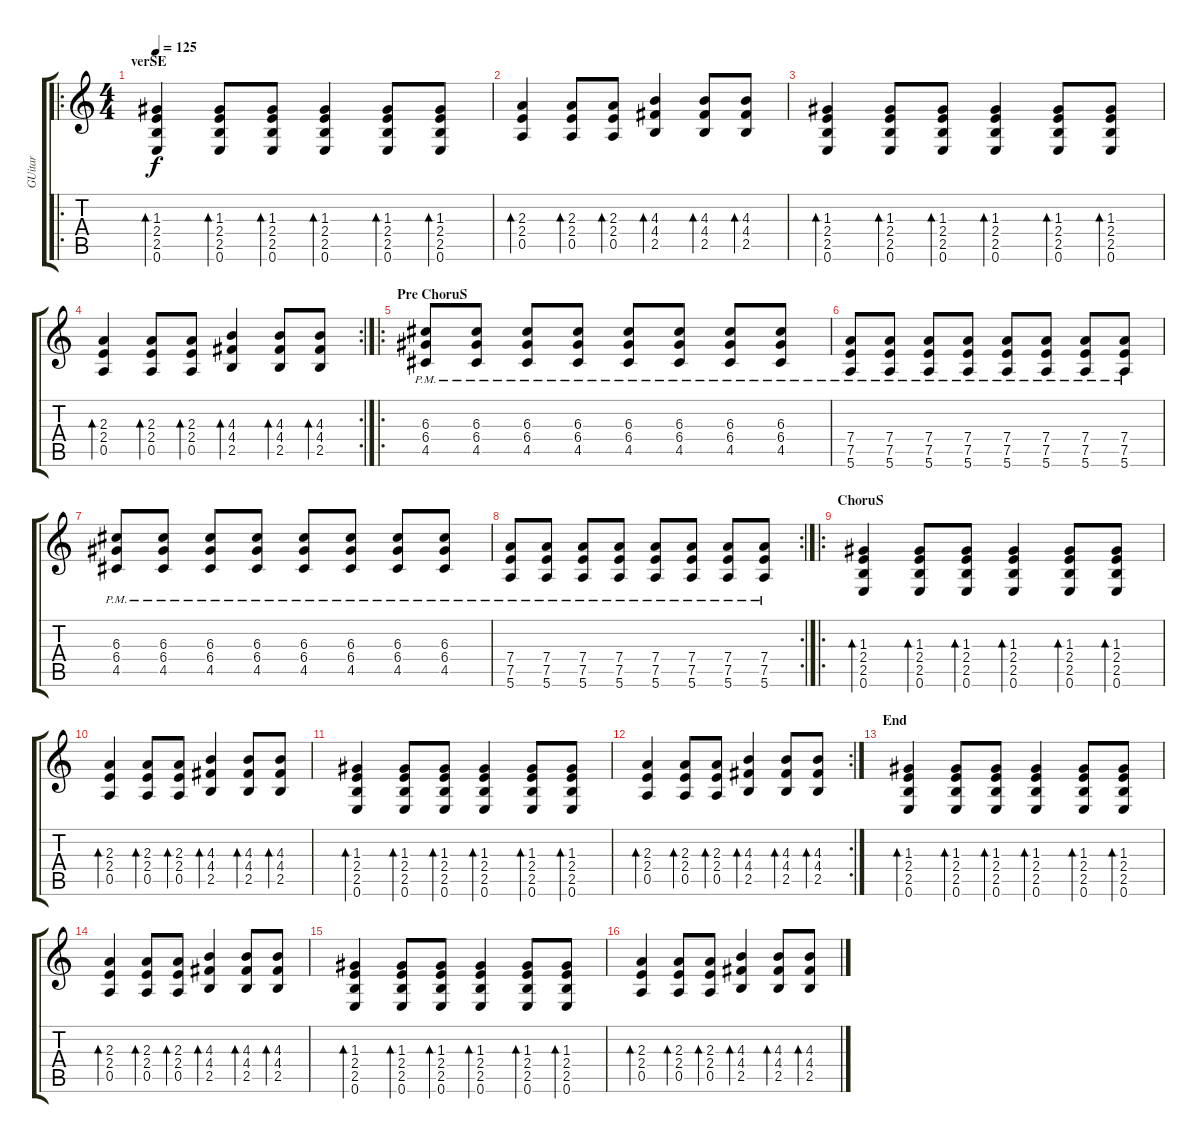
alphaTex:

\track ("GUitar" "GUitar") {instrument distortionguitar}
\staff {score tabs}
\tuning (E4 B3 G3 D3 A2 E2) {hide}
\ro
\ts (4 4)
\section ("" "verSE")
\tempo 125
\clef g2
\ks c
(1.3 2.4 2.5 0.6).4{bd 60 dy f} (1.3 2.4 2.5 0.6).8{bd 60} (1.3 2.4 2.5 0.6).8{bd 60} (1.3 2.4 2.5 0.6).4{bd 60} (1.3 2.4 2.5 0.6).8{bd 60} (1.3 2.4 2.5 0.6).8{bd 60} |
(2.3 2.4 0.5).4{bd 60} (2.3 2.4 0.5).8{bd 60} (2.3 2.4 0.5).8{bd 60} (4.3 4.4 2.5).4{bd 60} (4.3 4.4 2.5).8{bd 60} (4.3 4.4 2.5).8{bd 60} |
(1.3 2.4 2.5 0.6).4{bd 60} (1.3 2.4 2.5 0.6).8{bd 60} (1.3 2.4 2.5 0.6).8{bd 60} (1.3 2.4 2.5 0.6).4{bd 60} (1.3 2.4 2.5 0.6).8{bd 60} (1.3 2.4 2.5 0.6).8{bd 60} |
\rc 2
(2.3 2.4 0.5).4{bd 60} (2.3 2.4 0.5).8{bd 60} (2.3 2.4 0.5).8{bd 60} (4.3 4.4 2.5).4{bd 60} (4.3 4.4 2.5).8{bd 60} (4.3 4.4 2.5).8{bd 60} |
\ro
\section ("" "Pre ChoruS")
(6.3{pm} 6.4{pm} 4.5{pm}).8 (6.3{pm} 6.4{pm} 4.5{pm}).8 (6.3{pm} 6.4{pm} 4.5{pm}).8 (6.3{pm} 6.4{pm} 4.5{pm}).8 (6.3{pm} 6.4{pm} 4.5{pm}).8 (6.3{pm} 6.4{pm} 4.5{pm}).8 (6.3{pm} 6.4{pm} 4.5{pm}).8 (6.3{pm} 6.4{pm} 4.5{pm}).8 |
(7.4{pm} 7.5{pm} 5.6{pm}).8 (7.4{pm} 7.5{pm} 5.6{pm}).8 (7.4{pm} 7.5{pm} 5.6{pm}).8 (7.4{pm} 7.5{pm} 5.6{pm}).8 (7.4{pm} 7.5{pm} 5.6{pm}).8 (7.4{pm} 7.5{pm} 5.6{pm}).8 (7.4{pm} 7.5{pm} 5.6{pm}).8 (7.4{pm} 7.5{pm} 5.6{pm}).8 |
(6.3{pm} 6.4{pm} 4.5{pm}).8 (6.3{pm} 6.4{pm} 4.5{pm}).8 (6.3{pm} 6.4{pm} 4.5{pm}).8 (6.3{pm} 6.4{pm} 4.5{pm}).8 (6.3{pm} 6.4{pm} 4.5{pm}).8 (6.3{pm} 6.4{pm} 4.5{pm}).8 (6.3{pm} 6.4{pm} 4.5{pm}).8 (6.3{pm} 6.4{pm} 4.5{pm}).8 |
\rc 2
(7.4{pm} 7.5{pm} 5.6{pm}).8 (7.4{pm} 7.5{pm} 5.6{pm}).8 (7.4{pm} 7.5{pm} 5.6{pm}).8 (7.4{pm} 7.5{pm} 5.6{pm}).8 (7.4{pm} 7.5{pm} 5.6{pm}).8 (7.4{pm} 7.5{pm} 5.6{pm}).8 (7.4{pm} 7.5{pm} 5.6{pm}).8 (7.4{pm} 7.5{pm} 5.6{pm}).8 |
\ro
\section ("" "ChoruS")
(1.3 2.4 2.5 0.6).4{bd 60} (1.3 2.4 2.5 0.6).8{bd 60} (1.3 2.4 2.5 0.6).8{bd 60} (1.3 2.4 2.5 0.6).4{bd 60} (1.3 2.4 2.5 0.6).8{bd 60} (1.3 2.4 2.5 0.6).8{bd 60} |
(2.3 2.4 0.5).4{bd 60} (2.3 2.4 0.5).8{bd 60} (2.3 2.4 0.5).8{bd 60} (4.3 4.4 2.5).4{bd 60} (4.3 4.4 2.5).8{bd 60} (4.3 4.4 2.5).8{bd 60} |
(1.3 2.4 2.5 0.6).4{bd 60} (1.3 2.4 2.5 0.6).8{bd 60} (1.3 2.4 2.5 0.6).8{bd 60} (1.3 2.4 2.5 0.6).4{bd 60} (1.3 2.4 2.5 0.6).8{bd 60} (1.3 2.4 2.5 0.6).8{bd 60} |
\rc 2
(2.3 2.4 0.5).4{bd 60} (2.3 2.4 0.5).8{bd 60} (2.3 2.4 0.5).8{bd 60} (4.3 4.4 2.5).4{bd 60} (4.3 4.4 2.5).8{bd 60} (4.3 4.4 2.5).8{bd 60} |
\section ("" "End")
(1.3 2.4 2.5 0.6).4{bd 60} (1.3 2.4 2.5 0.6).8{bd 60} (1.3 2.4 2.5 0.6).8{bd 60} (1.3 2.4 2.5 0.6).4{bd 60} (1.3 2.4 2.5 0.6).8{bd 60} (1.3 2.4 2.5 0.6).8{bd 60} |
(2.3 2.4 0.5).4{bd 60 volume 5} (2.3 2.4 0.5).8{bd 60} (2.3 2.4 0.5).8{bd 60} (4.3 4.4 2.5).4{bd 60} (4.3 4.4 2.5).8{bd 60} (4.3 4.4 2.5).8{bd 60} |
(1.3 2.4 2.5 0.6).4{bd 60} (1.3 2.4 2.5 0.6).8{bd 60} (1.3 2.4 2.5 0.6).8{bd 60} (1.3 2.4 2.5 0.6).4{bd 60} (1.3 2.4 2.5 0.6).8{bd 60} (1.3 2.4 2.5 0.6).8{bd 60} |
(2.3 2.4 0.5).4{bd 60 volume 0} (2.3 2.4 0.5).8{bd 60} (2.3 2.4 0.5).8{bd 60} (4.3 4.4 2.5).4{bd 60} (4.3 4.4 2.5).8{bd 60} (4.3 4.4 2.5).8{bd 60}
